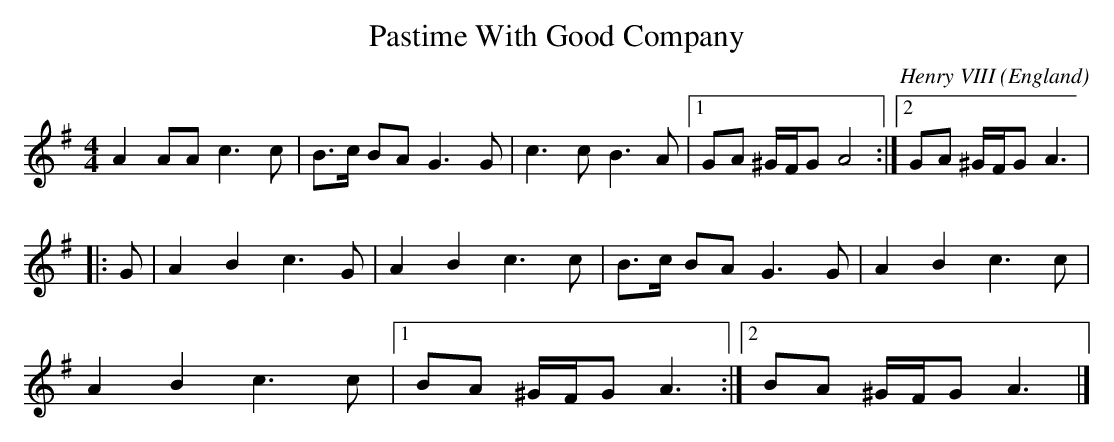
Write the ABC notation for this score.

X:1
T:Pastime With Good Company
C:Henry VIII
L:1/8
M:4/4
O:England
K:G major
A2AA c3c|B3/2c/2 BA G3G|c3c B3A|1GA ^G/2F/2G A4:|2GA ^G/2F/2G A3|
|:G|A2B2c3G|A2B2c3c|B3/2c/2 BA G3G|A2B2c3c|
A2B2c3c|1BA ^G/2F/2G A3:|2BA ^G/2F/2G A3|]
